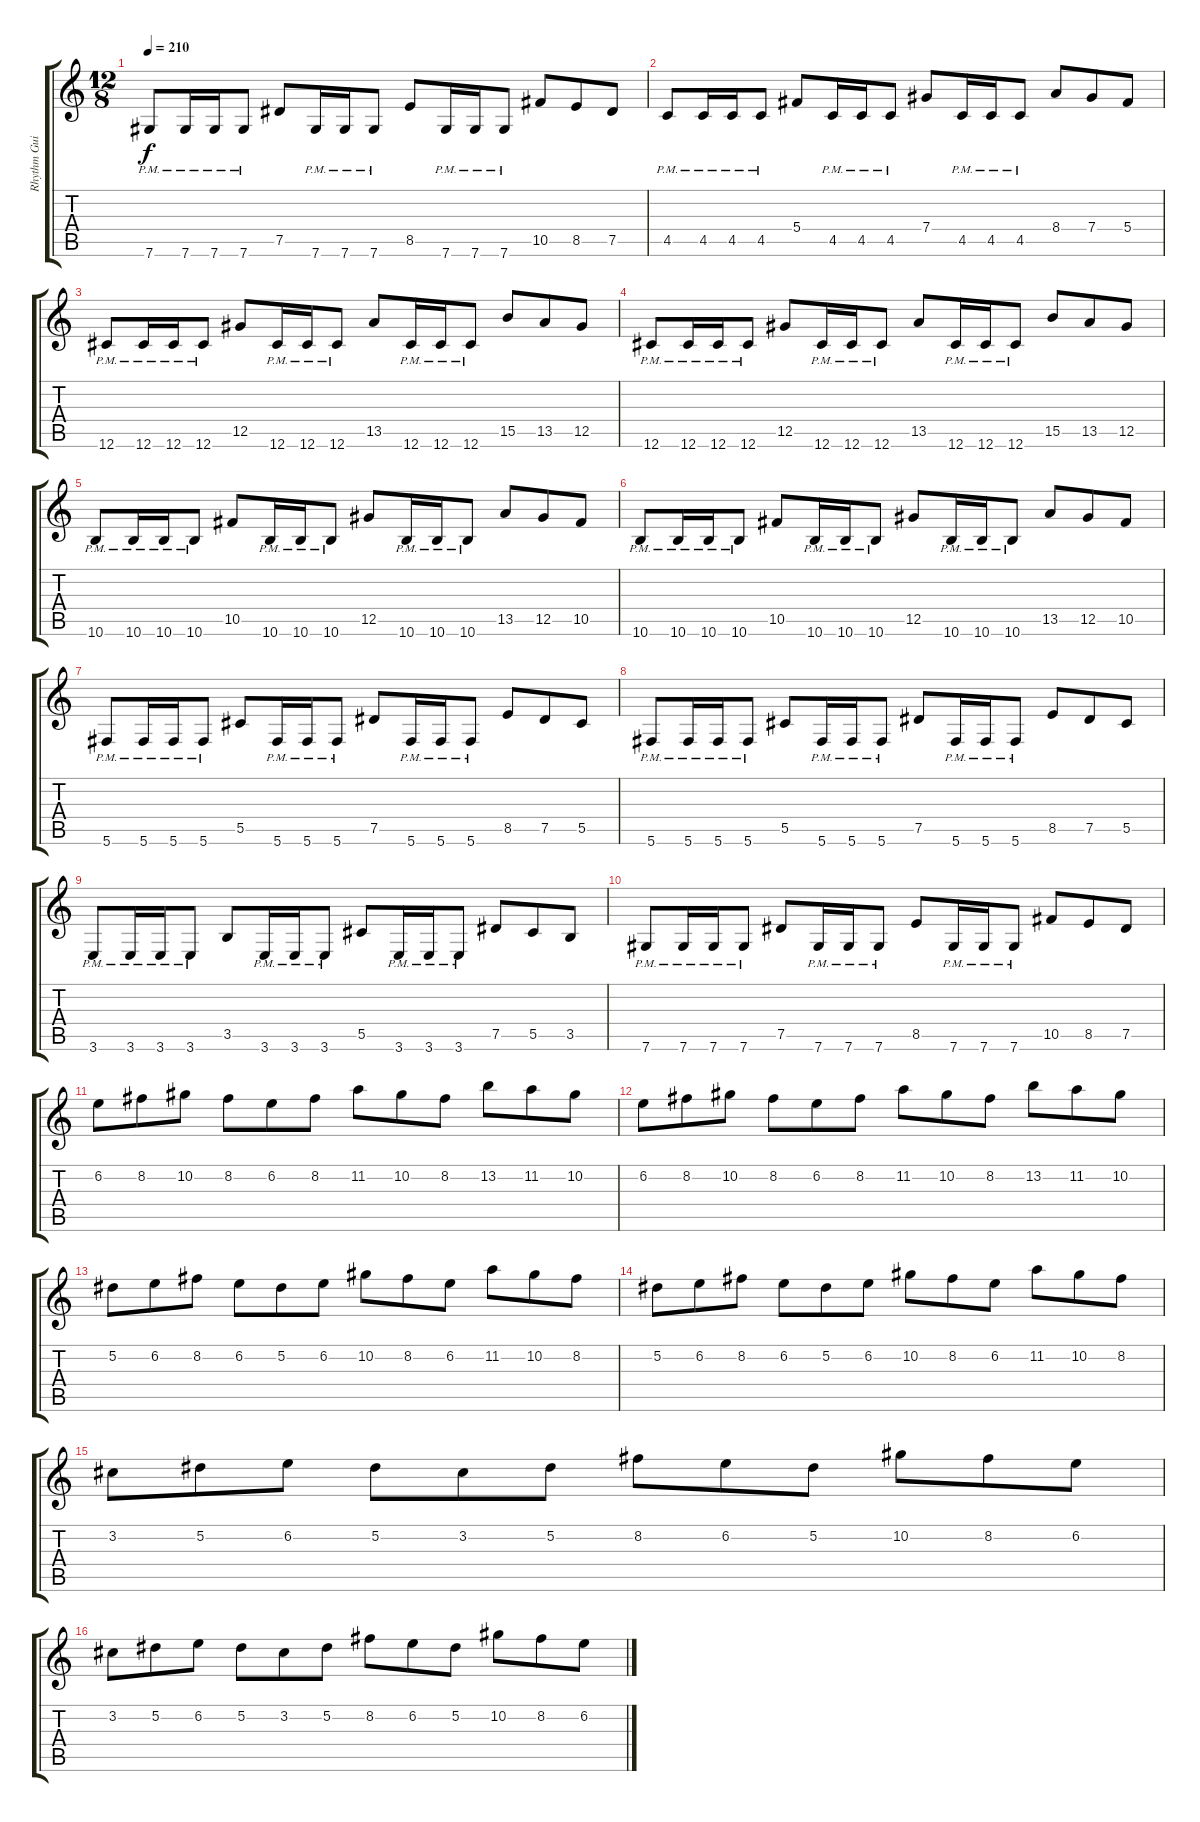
\track ("Rhythm Guitar" "Rhythm Gui") {instrument distortionguitar}
\staff {score tabs}
\tuning (Eb4 Bb3 Gb3 Db3 Ab2 Db2) {hide}
\ts (12 8)
\tempo 210
\clef g2
\ks c
7.6{pm}.8{dy f} 7.6{pm}.16 7.6{pm}.16 7.6{pm}.8 7.5.8 7.6{pm}.16 7.6{pm}.16 7.6{pm}.8 8.5.8 7.6{pm}.16 7.6{pm}.16 7.6{pm}.8 10.5.8 8.5.8 7.5.8 |
4.5{pm}.8 4.5{pm}.16 4.5{pm}.16 4.5{pm}.8 5.4.8 4.5{pm}.16 4.5{pm}.16 4.5{pm}.8 7.4.8 4.5{pm}.16 4.5{pm}.16 4.5{pm}.8 8.4.8 7.4.8 5.4.8 |
12.6{pm}.8 12.6{pm}.16 12.6{pm}.16 12.6{pm}.8 12.5.8 12.6{pm}.16 12.6{pm}.16 12.6{pm}.8 13.5.8 12.6{pm}.16 12.6{pm}.16 12.6{pm}.8 15.5.8 13.5.8 12.5.8 |
12.6{pm}.8 12.6{pm}.16 12.6{pm}.16 12.6{pm}.8 12.5.8 12.6{pm}.16 12.6{pm}.16 12.6{pm}.8 13.5.8 12.6{pm}.16 12.6{pm}.16 12.6{pm}.8 15.5.8 13.5.8 12.5.8 |
10.6{pm}.8 10.6{pm}.16 10.6{pm}.16 10.6{pm}.8 10.5.8 10.6{pm}.16 10.6{pm}.16 10.6{pm}.8 12.5.8 10.6{pm}.16 10.6{pm}.16 10.6{pm}.8 13.5.8 12.5.8 10.5.8 |
10.6{pm}.8 10.6{pm}.16 10.6{pm}.16 10.6{pm}.8 10.5.8 10.6{pm}.16 10.6{pm}.16 10.6{pm}.8 12.5.8 10.6{pm}.16 10.6{pm}.16 10.6{pm}.8 13.5.8 12.5.8 10.5.8 |
5.6{pm}.8 5.6{pm}.16 5.6{pm}.16 5.6{pm}.8 5.5.8 5.6{pm}.16 5.6{pm}.16 5.6{pm}.8 7.5.8 5.6{pm}.16 5.6{pm}.16 5.6{pm}.8 8.5.8 7.5.8 5.5.8 |
5.6{pm}.8 5.6{pm}.16 5.6{pm}.16 5.6{pm}.8 5.5.8 5.6{pm}.16 5.6{pm}.16 5.6{pm}.8 7.5.8 5.6{pm}.16 5.6{pm}.16 5.6{pm}.8 8.5.8 7.5.8 5.5.8 |
3.6{pm}.8 3.6{pm}.16 3.6{pm}.16 3.6{pm}.8 3.5.8 3.6{pm}.16 3.6{pm}.16 3.6{pm}.8 5.5.8 3.6{pm}.16 3.6{pm}.16 3.6{pm}.8 7.5.8 5.5.8 3.5.8 |
7.6{pm}.8 7.6{pm}.16 7.6{pm}.16 7.6{pm}.8 7.5.8 7.6{pm}.16 7.6{pm}.16 7.6{pm}.8 8.5.8 7.6{pm}.16 7.6{pm}.16 7.6{pm}.8 10.5.8 8.5.8 7.5.8 |
6.2.8 8.2.8 10.2.8 8.2.8 6.2.8 8.2.8 11.2.8 10.2.8 8.2.8 13.2.8 11.2.8 10.2.8 |
6.2.8 8.2.8 10.2.8 8.2.8 6.2.8 8.2.8 11.2.8 10.2.8 8.2.8 13.2.8 11.2.8 10.2.8 |
5.2.8 6.2.8 8.2.8 6.2.8 5.2.8 6.2.8 10.2.8 8.2.8 6.2.8 11.2.8 10.2.8 8.2.8 |
5.2.8 6.2.8 8.2.8 6.2.8 5.2.8 6.2.8 10.2.8 8.2.8 6.2.8 11.2.8 10.2.8 8.2.8 |
3.2.8 5.2.8 6.2.8 5.2.8 3.2.8 5.2.8 8.2.8 6.2.8 5.2.8 10.2.8 8.2.8 6.2.8 |
3.2.8 5.2.8 6.2.8 5.2.8 3.2.8 5.2.8 8.2.8 6.2.8 5.2.8 10.2.8 8.2.8 6.2.8
